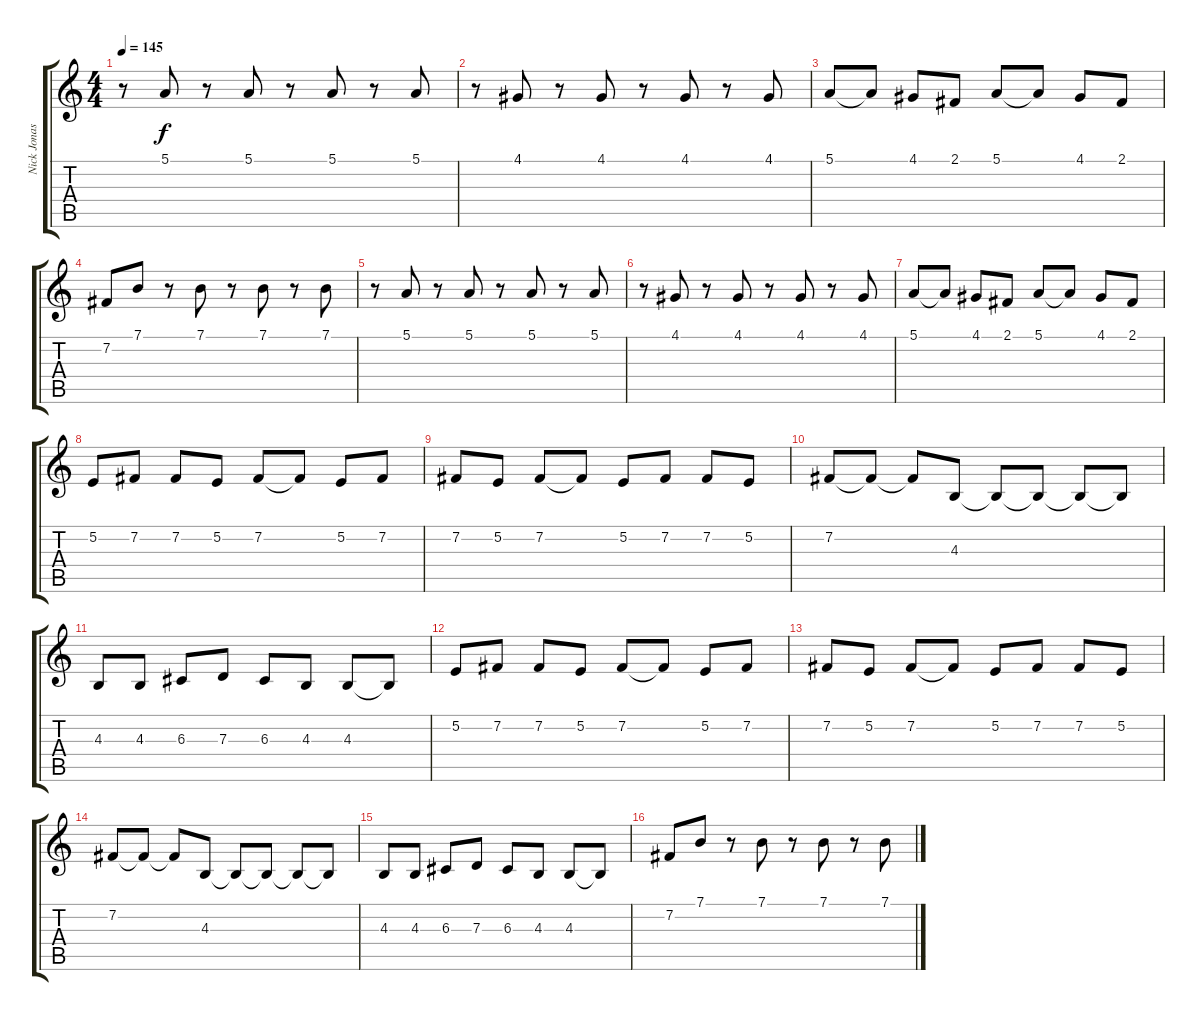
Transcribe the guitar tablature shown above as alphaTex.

\track ("Nick Jonas" "Nick Jonas") {instrument honkytonkpiano}
\staff {score tabs}
\tuning (E4 B3 G3 D3 A2 E2) {hide}
\ts (4 4)
\tempo 145
\clef g2
\ks c
r.8{dy f} 5.1.8 r.8 5.1.8 r.8 5.1.8 r.8 5.1.8 |
r.8 4.1.8 r.8 4.1.8 r.8 4.1.8 r.8 4.1.8 |
5.1.8 5.1{t}.8 4.1.8 2.1.8 5.1.8 5.1{t}.8 4.1.8 2.1.8 |
7.2.8 7.1.8 r.8 7.1.8 r.8 7.1.8 r.8 7.1.8 |
r.8 5.1.8 r.8 5.1.8 r.8 5.1.8 r.8 5.1.8 |
r.8 4.1.8 r.8 4.1.8 r.8 4.1.8 r.8 4.1.8 |
5.1.8 5.1{t}.8 4.1.8 2.1.8 5.1.8 5.1{t}.8 4.1.8 2.1.8 |
5.2.8 7.2.8 7.2.8 5.2.8 7.2.8 7.2{t}.8 5.2.8 7.2.8 |
7.2.8 5.2.8 7.2.8 7.2{t}.8 5.2.8 7.2.8 7.2.8 5.2.8 |
7.2.8 7.2{t}.8 7.2{t}.8 4.3.8 4.3{t}.8 4.3{t}.8 4.3{t}.8 4.3{t}.8 |
4.3.8 4.3.8 6.3.8 7.3.8 6.3.8 4.3.8 4.3.8 4.3{t}.8 |
5.2.8 7.2.8 7.2.8 5.2.8 7.2.8 7.2{t}.8 5.2.8 7.2.8 |
7.2.8 5.2.8 7.2.8 7.2{t}.8 5.2.8 7.2.8 7.2.8 5.2.8 |
7.2.8 7.2{t}.8 7.2{t}.8 4.3.8 4.3{t}.8 4.3{t}.8 4.3{t}.8 4.3{t}.8 |
4.3.8 4.3.8 6.3.8 7.3.8 6.3.8 4.3.8 4.3.8 4.3{t}.8 |
7.2.8 7.1.8 r.8 7.1.8 r.8 7.1.8 r.8 7.1.8
